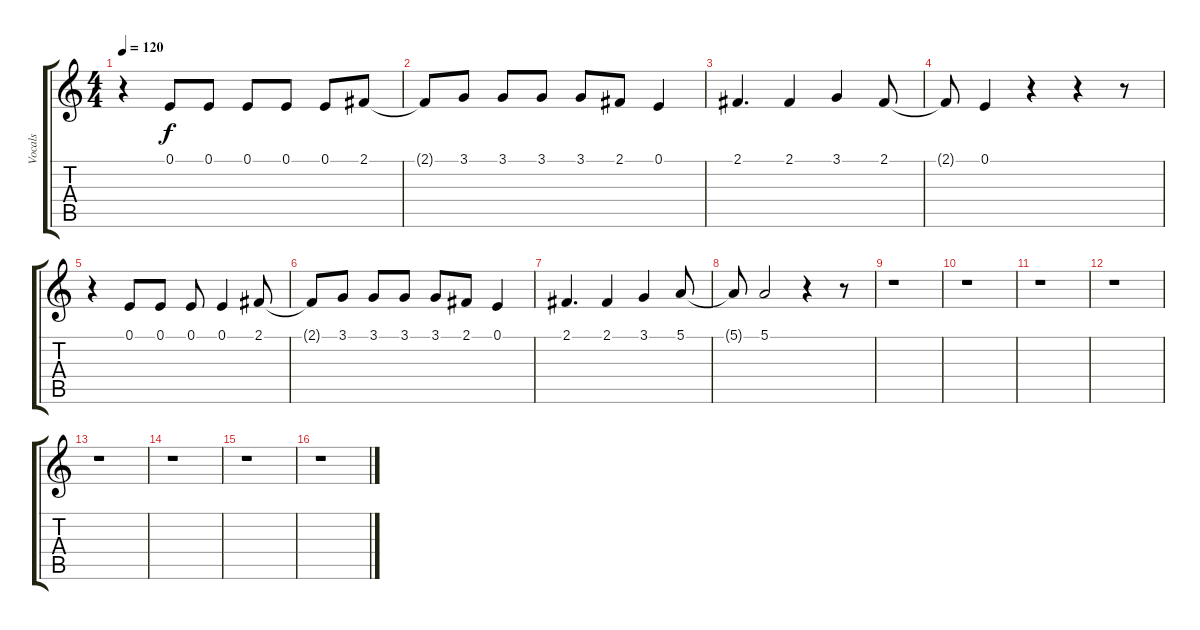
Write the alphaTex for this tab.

\track ("Vocals" "Vocals") {instrument acousticgrandpiano}
\staff {score tabs}
\tuning (E4 B3 G3 D3 A2 E2) {hide}
\ts (4 4)
\tempo 120
\clef g2
\ks c
r.4{dy f} 0.1.8 0.1.8 0.1.8 0.1.8 0.1.8 2.1.8 |
2.1{t}.8 3.1.8 3.1.8 3.1.8 3.1.8 2.1.8 0.1.4 |
2.1.4{d} 2.1.4 3.1.4 2.1.8 |
2.1{t}.8 0.1.4 r.4 r.4 r.8 |
r.4 0.1.8 0.1.8 0.1.8 0.1.4 2.1.8 |
2.1{t}.8 3.1.8 3.1.8 3.1.8 3.1.8 2.1.8 0.1.4 |
2.1.4{d} 2.1.4 3.1.4 5.1.8 |
5.1{t}.8 5.1.2 r.4 r.8 |
r.1 |
r.1 |
r.1 |
r.1 |
r.1 |
r.1 |
r.1 |
r.1
